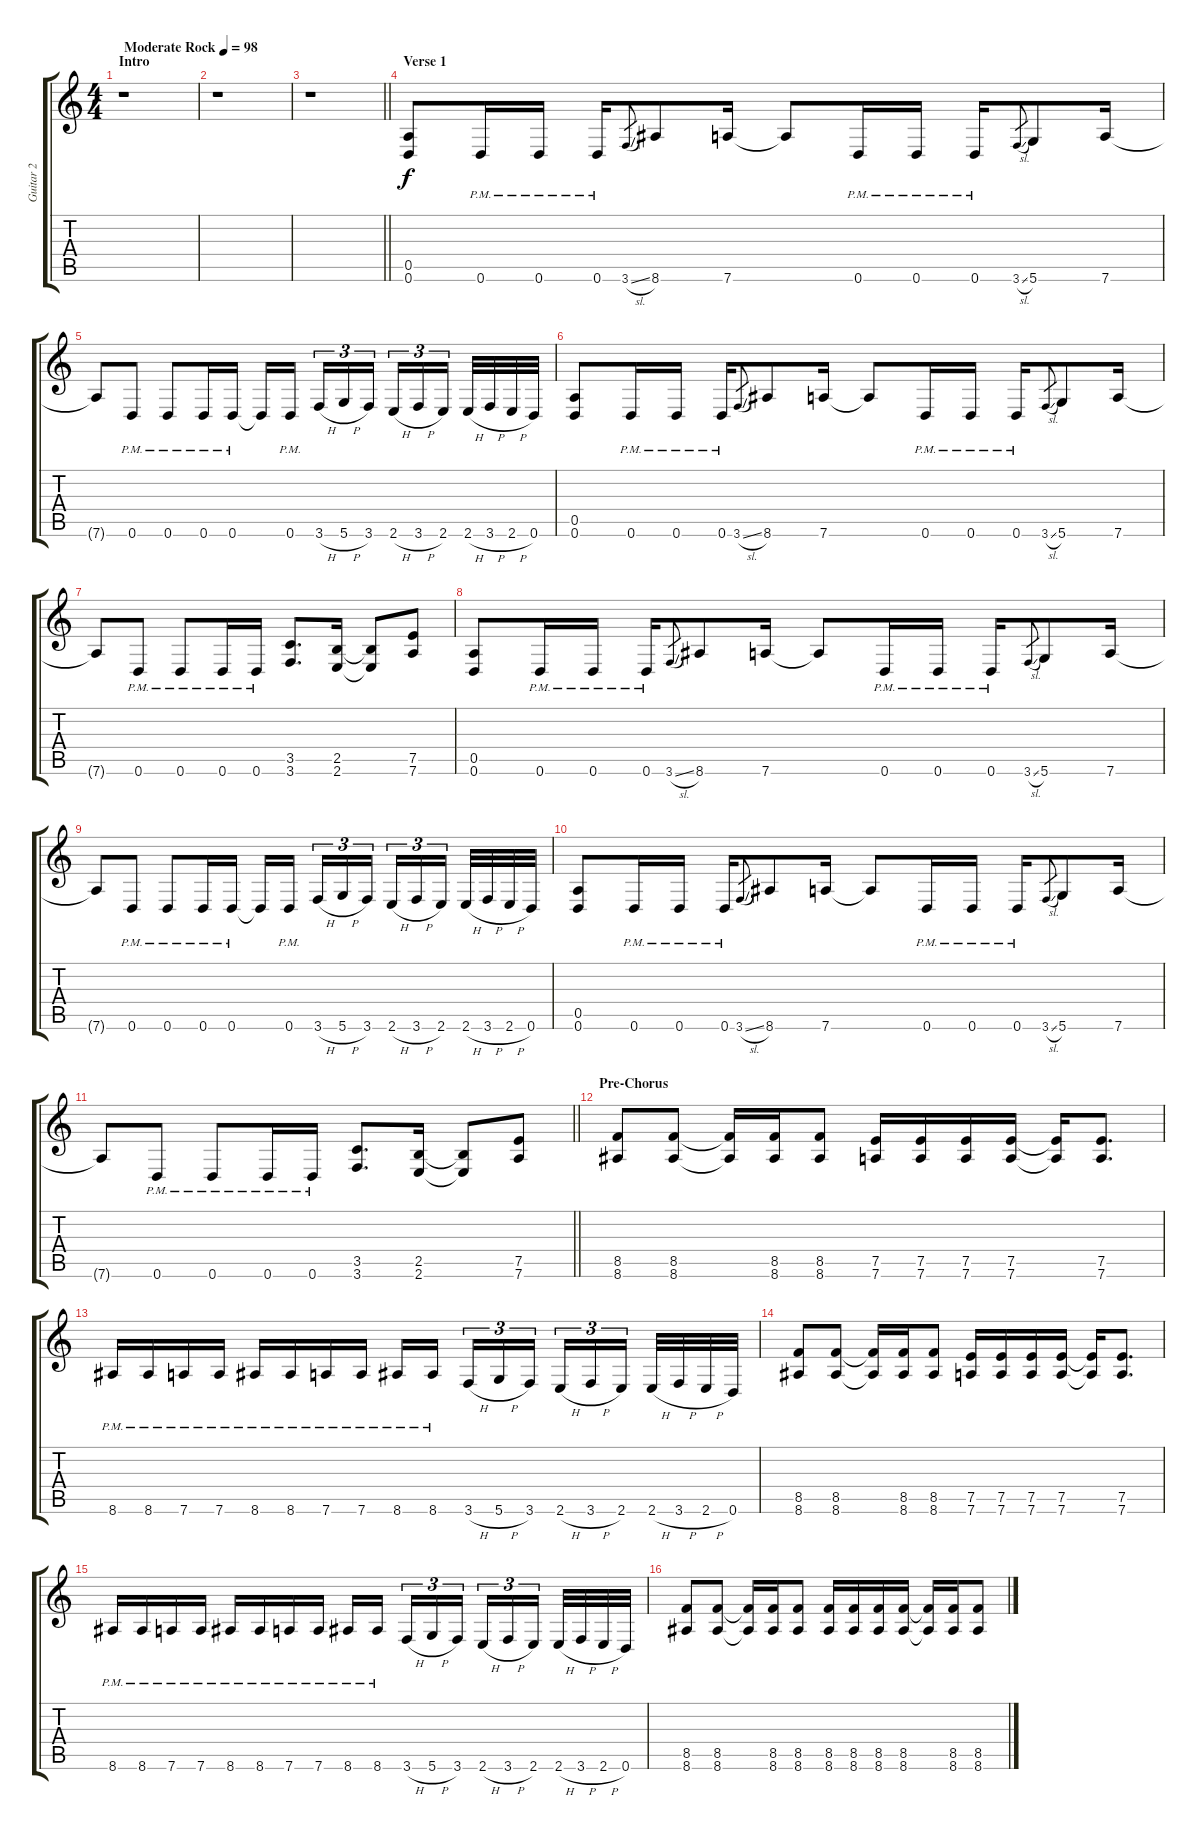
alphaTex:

\track ("Guitar 2" "Guitar 2") {instrument distortionguitar}
\staff {score tabs}
\tuning (E4 B3 G3 D3 A2 D2) {hide}
\ts (4 4)
\section ("" "Intro")
\tempo (98 "Moderate Rock")
\clef g2
\ks c
r.1{dy f instrument distortionguitar} |
r.1 |
\barLineRight lightlight
r.1 |
\section ("" "Verse 1")
(0.5 0.6).8 0.6{pm}.16 0.6{pm}.16 0.6{pm}.16 3.6{sl}.8{gr} 8.6.8 7.6.16 7.6{t}.8 0.6{pm}.16 0.6{pm}.16 0.6{pm}.16 3.6{sl}.8{gr} 5.6.8 7.6.16 |
7.6{t}.8 0.6{pm}.8 0.6{pm}.8 0.6{pm}.16 0.6{pm}.16 0.6{t}.16 0.6{pm}.16{beam splitsecondary} 3.6{h}.16{tu (3 2)} 5.6{h}.16{tu (3 2)} 3.6.16{tu (3 2)} 2.6{h}.16{tu (3 2)} 3.6{h}.16{tu (3 2)} 2.6.16{tu (3 2) beam splitsecondary} 2.6{h}.32 3.6{h}.32 2.6{h}.32 0.6.32 |
(0.5 0.6).8 0.6{pm}.16 0.6{pm}.16 0.6{pm}.16 3.6{sl}.8{gr} 8.6.8 7.6.16 7.6{t}.8 0.6{pm}.16 0.6{pm}.16 0.6{pm}.16 3.6{sl}.8{gr} 5.6.8 7.6.16 |
7.6{t}.8 0.6{pm}.8 0.6{pm}.8 0.6{pm}.16 0.6{pm}.16 (3.5 3.6).8{d} (2.5 2.6).16 (2.5{t} 2.6{t}).8 (7.5 7.6).8 |
(0.5 0.6).8 0.6{pm}.16 0.6{pm}.16 0.6{pm}.16 3.6{sl}.8{gr} 8.6.8 7.6.16 7.6{t}.8 0.6{pm}.16 0.6{pm}.16 0.6{pm}.16 3.6{sl}.8{gr} 5.6.8 7.6.16 |
7.6{t}.8 0.6{pm}.8 0.6{pm}.8 0.6{pm}.16 0.6{pm}.16 0.6{t}.16 0.6{pm}.16{beam splitsecondary} 3.6{h}.16{tu (3 2)} 5.6{h}.16{tu (3 2)} 3.6.16{tu (3 2)} 2.6{h}.16{tu (3 2)} 3.6{h}.16{tu (3 2)} 2.6.16{tu (3 2) beam splitsecondary} 2.6{h}.32 3.6{h}.32 2.6{h}.32 0.6.32 |
(0.5 0.6).8 0.6{pm}.16 0.6{pm}.16 0.6{pm}.16 3.6{sl}.8{gr} 8.6.8 7.6.16 7.6{t}.8 0.6{pm}.16 0.6{pm}.16 0.6{pm}.16 3.6{sl}.8{gr} 5.6.8 7.6.16 |
\barLineRight lightlight
7.6{t}.8 0.6{pm}.8 0.6{pm}.8 0.6{pm}.16 0.6{pm}.16 (3.5 3.6).8{d} (2.5 2.6).16 (2.5{t} 2.6{t}).8 (7.5 7.6).8 |
\section ("" "Pre-Chorus")
(8.5 8.6).8 (8.5 8.6).8 (8.5{t} 8.6{t}).16 (8.5 8.6).16 (8.5 8.6).8 (7.5 7.6).16 (7.5 7.6).16 (7.5 7.6).16 (7.5 7.6).16 (7.5{t} 7.6{t}).16 (7.5 7.6).8{d} |
8.6{pm}.16 8.6{pm}.16 7.6{pm}.16 7.6{pm}.16 8.6{pm}.16 8.6{pm}.16 7.6{pm}.16 7.6{pm}.16 8.6{pm}.16 8.6{pm}.16{beam splitsecondary} 3.6{h}.16{tu (3 2)} 5.6{h}.16{tu (3 2)} 3.6.16{tu (3 2)} 2.6{h}.16{tu (3 2)} 3.6{h}.16{tu (3 2)} 2.6.16{tu (3 2) beam splitsecondary} 2.6{h}.32 3.6{h}.32 2.6{h}.32 0.6.32 |
(8.5 8.6).8 (8.5 8.6).8 (8.5{t} 8.6{t}).16 (8.5 8.6).16 (8.5 8.6).8 (7.5 7.6).16 (7.5 7.6).16 (7.5 7.6).16 (7.5 7.6).16 (7.5{t} 7.6{t}).16 (7.5 7.6).8{d} |
8.6{pm}.16 8.6{pm}.16 7.6{pm}.16 7.6{pm}.16 8.6{pm}.16 8.6{pm}.16 7.6{pm}.16 7.6{pm}.16 8.6{pm}.16 8.6{pm}.16{beam splitsecondary} 3.6{h}.16{tu (3 2)} 5.6{h}.16{tu (3 2)} 3.6.16{tu (3 2)} 2.6{h}.16{tu (3 2)} 3.6{h}.16{tu (3 2)} 2.6.16{tu (3 2) beam splitsecondary} 2.6{h}.32 3.6{h}.32 2.6{h}.32 0.6.32 |
(8.5 8.6).8 (8.5 8.6).8 (8.5{t} 8.6{t}).16 (8.5 8.6).16 (8.5 8.6).8 (8.5 8.6).16 (8.5 8.6).16 (8.5 8.6).16 (8.5 8.6).16 (8.5{t} 8.6{t}).16 (8.5 8.6).16 (8.5 8.6).8
